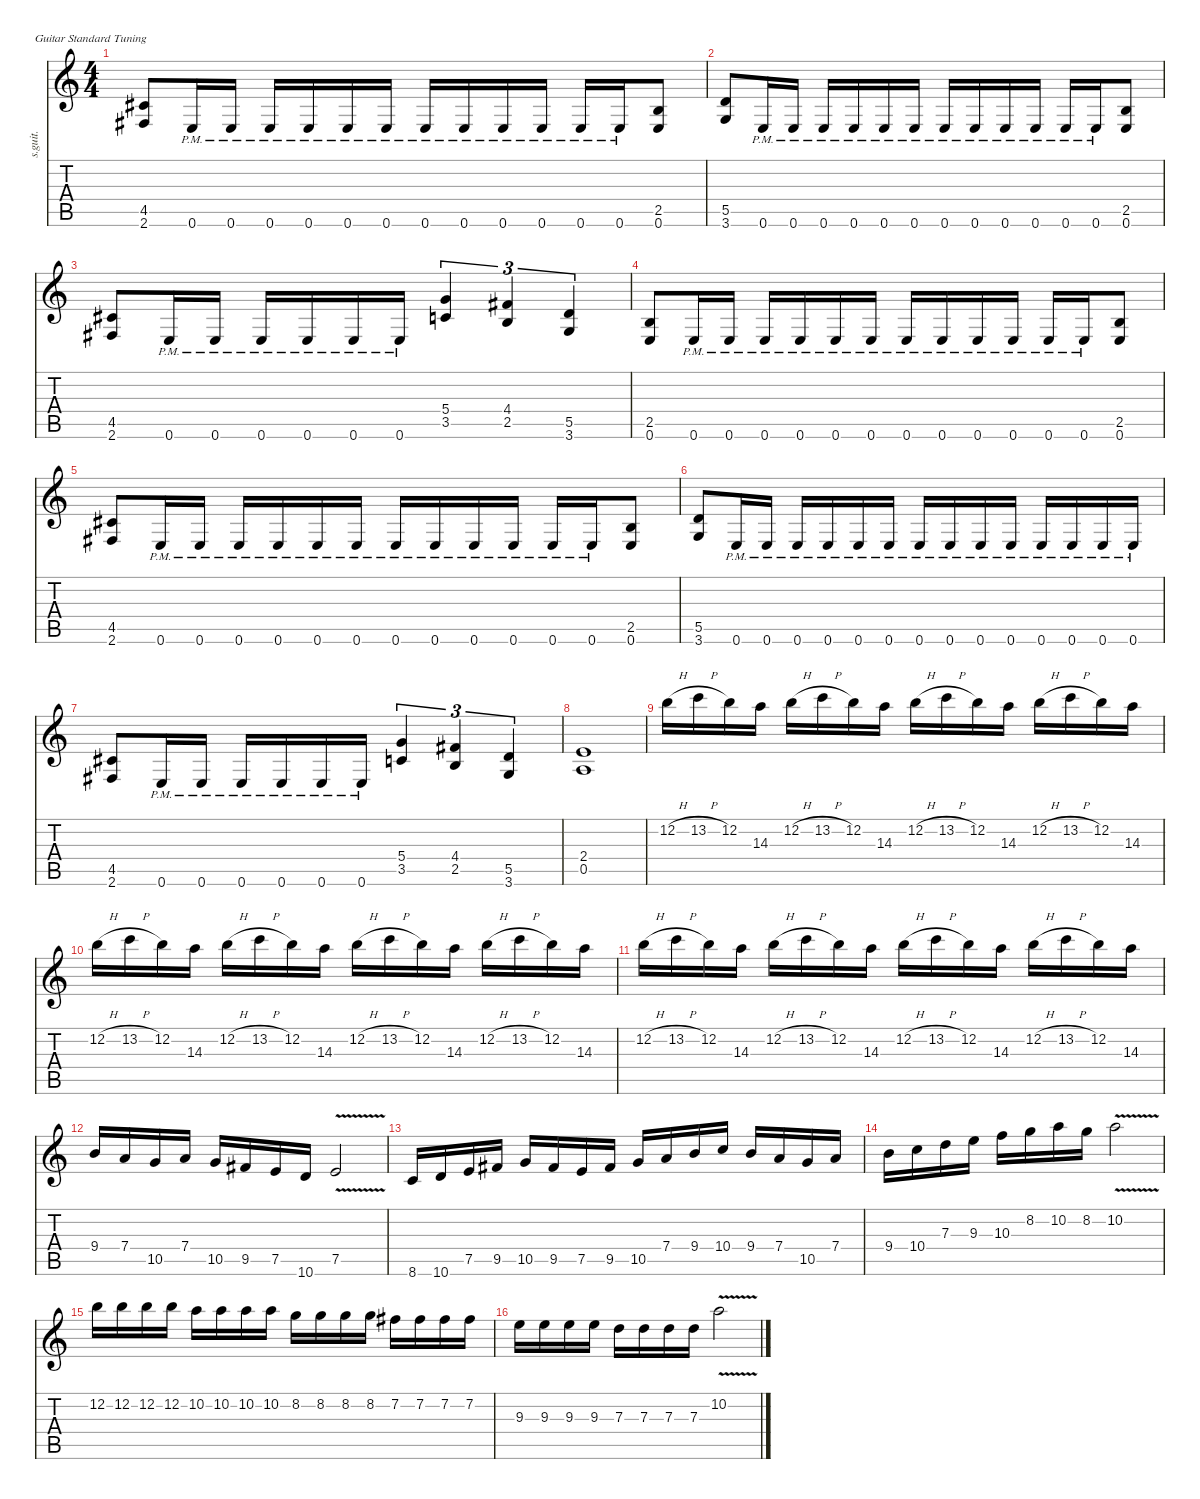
\defaultSystemsLayout 4
\hideDynamics
\bracketExtendMode nobrackets
\track ("" "s.guit.") {instrument distortionguitar}
\staff {score tabs}
\tuning (E4 B3 G3 D3 A2 E2)
\ts (4 4)
\tempo (153 hide)
\clef g2
\ks c
(4.5{acc #} 2.6{acc #}).8{dy f} 0.6{pm}.16 0.6{pm}.16 0.6{pm}.16 0.6{pm}.16 0.6{pm}.16 0.6{pm}.16 0.6{pm}.16 0.6{pm}.16 0.6{pm}.16 0.6{pm}.16 0.6{pm}.16 0.6{pm}.16 (2.5 0.6).8 |
(5.5 3.6).8 0.6{pm}.16 0.6{pm}.16 0.6{pm}.16 0.6{pm}.16 0.6{pm}.16 0.6{pm}.16 0.6{pm}.16 0.6{pm}.16 0.6{pm}.16 0.6{pm}.16 0.6{pm}.16 0.6{pm}.16 (2.5 0.6).8 |
(4.5{acc #} 2.6{acc #}).8 0.6{pm}.16 0.6{pm}.16 0.6{pm}.16 0.6{pm}.16 0.6{pm}.16 0.6{pm}.16 (5.4 3.5).4{tu (3 2)} (4.4{acc #} 2.5).4{tu (3 2)} (5.5 3.6).4{tu (3 2)} |
(2.5 0.6).8 0.6{pm}.16 0.6{pm}.16 0.6{pm}.16 0.6{pm}.16 0.6{pm}.16 0.6{pm}.16 0.6{pm}.16 0.6{pm}.16 0.6{pm}.16 0.6{pm}.16 0.6{pm}.16 0.6{pm}.16 (2.5 0.6).8 |
(4.5{acc #} 2.6{acc #}).8 0.6{pm}.16 0.6{pm}.16 0.6{pm}.16 0.6{pm}.16 0.6{pm}.16 0.6{pm}.16 0.6{pm}.16 0.6{pm}.16 0.6{pm}.16 0.6{pm}.16 0.6{pm}.16 0.6{pm}.16 (2.5 0.6).8 |
(5.5 3.6).8 0.6{pm}.16 0.6{pm}.16 0.6{pm}.16 0.6{pm}.16 0.6{pm}.16 0.6{pm}.16 0.6{pm}.16 0.6{pm}.16 0.6{pm}.16 0.6{pm}.16 0.6{pm}.16 0.6{pm}.16 0.6{pm}.16 0.6{pm}.16 |
(4.5{acc #} 2.6{acc #}).8 0.6{pm}.16 0.6{pm}.16 0.6{pm}.16 0.6{pm}.16 0.6{pm}.16 0.6{pm}.16 (5.4 3.5).4{tu (3 2)} (4.4{acc #} 2.5).4{tu (3 2)} (5.5 3.6).4{tu (3 2)} |
(2.4 0.5).1 |
12.2{h}.16 13.2{h}.16 12.2.16 14.3.16 12.2{h}.16 13.2{h}.16 12.2.16 14.3.16 12.2{h}.16 13.2{h}.16 12.2.16 14.3.16 12.2{h}.16 13.2{h}.16 12.2.16 14.3.16 |
12.2{h}.16 13.2{h}.16 12.2.16 14.3.16 12.2{h}.16 13.2{h}.16 12.2.16 14.3.16 12.2{h}.16 13.2{h}.16 12.2.16 14.3.16 12.2{h}.16 13.2{h}.16 12.2.16 14.3.16 |
12.2{h}.16 13.2{h}.16 12.2.16 14.3.16 12.2{h}.16 13.2{h}.16 12.2.16 14.3.16 12.2{h}.16 13.2{h}.16 12.2.16 14.3.16 12.2{h}.16 13.2{h}.16 12.2.16 14.3.16 |
9.4.16 7.4.16 10.5.16 7.4.16 10.5.16 9.5{acc #}.16 7.5.16 10.6.16 7.5{v}.2 |
8.6.16 10.6.16 7.5.16 9.5{acc #}.16 10.5.16 9.5{acc #}.16 7.5.16 9.5{acc #}.16 10.5.16 7.4.16 9.4.16 10.4.16 9.4.16 7.4.16 10.5.16 7.4.16 |
9.4.16 10.4.16 7.3.16 9.3.16 10.3.16 8.2.16 10.2.16 8.2.16 10.2{v}.2 |
12.2.16 12.2.16 12.2.16 12.2.16 10.2.16 10.2.16 10.2.16 10.2.16 8.2.16 8.2.16 8.2.16 8.2.16 7.2{acc #}.16 7.2{acc #}.16 7.2{acc #}.16 7.2{acc #}.16 |
9.3.16 9.3.16 9.3.16 9.3.16 7.3.16 7.3.16 7.3.16 7.3.16 10.2{v}.2
